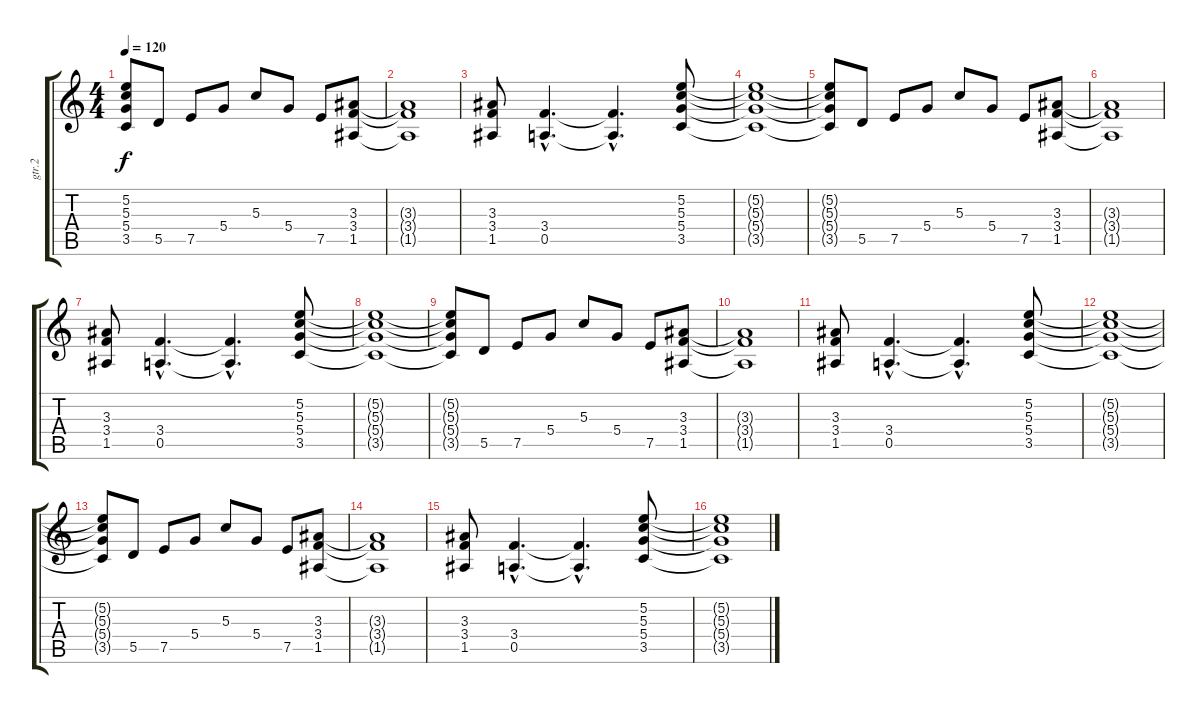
\track ("gtr.2" "gtr.2") {instrument distortionguitar}
\staff {score tabs}
\tuning (E4 B3 G3 D3 A2 E2) {hide}
\ts (4 4)
\tempo 120
\clef g2
\ks c
(5.2{t} 5.3{t} 5.4{t} 3.5{t}).8{dy f} 5.5.8 7.5.8 5.4.8 5.3.8 5.4.8 7.5.8 (3.3 3.4 1.5).8 |
(3.3{t} 3.4{t} 1.5{t}).1 |
(3.3 3.4 1.5).8 (3.4{hac} 0.5{hac}).4{d} (3.4{hac t} 0.5{hac t}).4{d} (5.2 5.3 5.4 3.5).8 |
(5.2{t} 5.3{t} 5.4{t} 3.5{t}).1 |
(5.2{t} 5.3{t} 5.4{t} 3.5{t}).8 5.5.8 7.5.8 5.4.8 5.3.8 5.4.8 7.5.8 (3.3 3.4 1.5).8 |
(3.3{t} 3.4{t} 1.5{t}).1 |
(3.3 3.4 1.5).8 (3.4{hac} 0.5{hac}).4{d} (3.4{hac t} 0.5{hac t}).4{d} (5.2 5.3 5.4 3.5).8 |
(5.2{t} 5.3{t} 5.4{t} 3.5{t}).1 |
(5.2{t} 5.3{t} 5.4{t} 3.5{t}).8 5.5.8 7.5.8 5.4.8 5.3.8 5.4.8 7.5.8 (3.3 3.4 1.5).8 |
(3.3{t} 3.4{t} 1.5{t}).1 |
(3.3 3.4 1.5).8 (3.4{hac} 0.5{hac}).4{d} (3.4{hac t} 0.5{hac t}).4{d} (5.2 5.3 5.4 3.5).8 |
(5.2{t} 5.3{t} 5.4{t} 3.5{t}).1 |
(5.2{t} 5.3{t} 5.4{t} 3.5{t}).8 5.5.8 7.5.8 5.4.8 5.3.8 5.4.8 7.5.8 (3.3 3.4 1.5).8 |
(3.3{t} 3.4{t} 1.5{t}).1 |
(3.3 3.4 1.5).8 (3.4{hac} 0.5{hac}).4{d} (3.4{hac t} 0.5{hac t}).4{d} (5.2 5.3 5.4 3.5).8 |
(5.2{t} 5.3{t} 5.4{t} 3.5{t}).1
